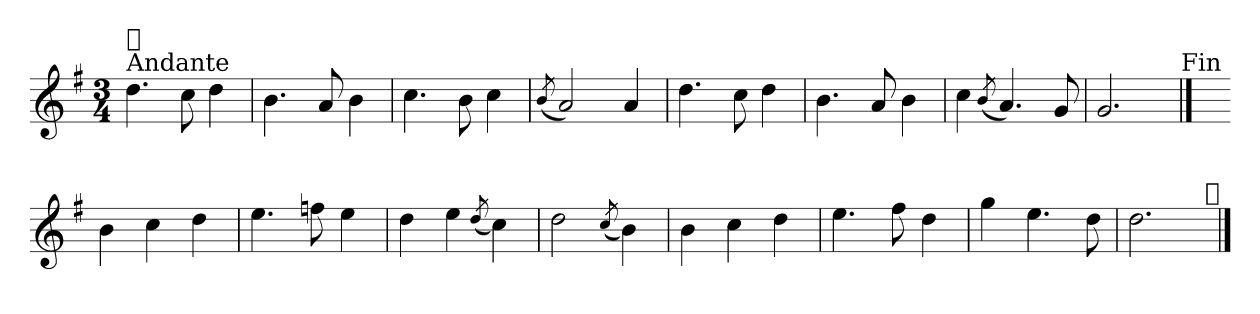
**kern
*part1
*staff1
*clefG2
*k[f#]
*G:
*M3/4
=1
!LO:TX:a:t=Andante
!LO:TX:a:t=𝄋
4.dd\
8cc\
4dd\
=2
4.b\
8a/
4b\
=3
4.cc\
8b\
4cc\
=4
(<8qb/
2a/)
4a/
=5
4.dd\
8cc\
4dd\
=6
4.b\
8a/
4b\
=7
4cc\
(<8qb/
4.a/)
8g/
!!LO:LB:g=z
=8
2.g/
!LO:TX:a:t=Fin
==9
4b\
4cc\
4dd\
=10
4.ee\
8ffn\
4ee\
=11
4dd\
4ee\
(<8qdd/
4cc\)
=12
2dd\
(<8qcc/
4b\)
=13
4b\
4cc\
4dd\
=14
4.ee\
8ff#\
4dd\
=15
4gg\
4.ee\
8dd\
!!LO:LB:g=z
=16
2.dd\
!LO:TX:a:t=𝄋
==
*-
